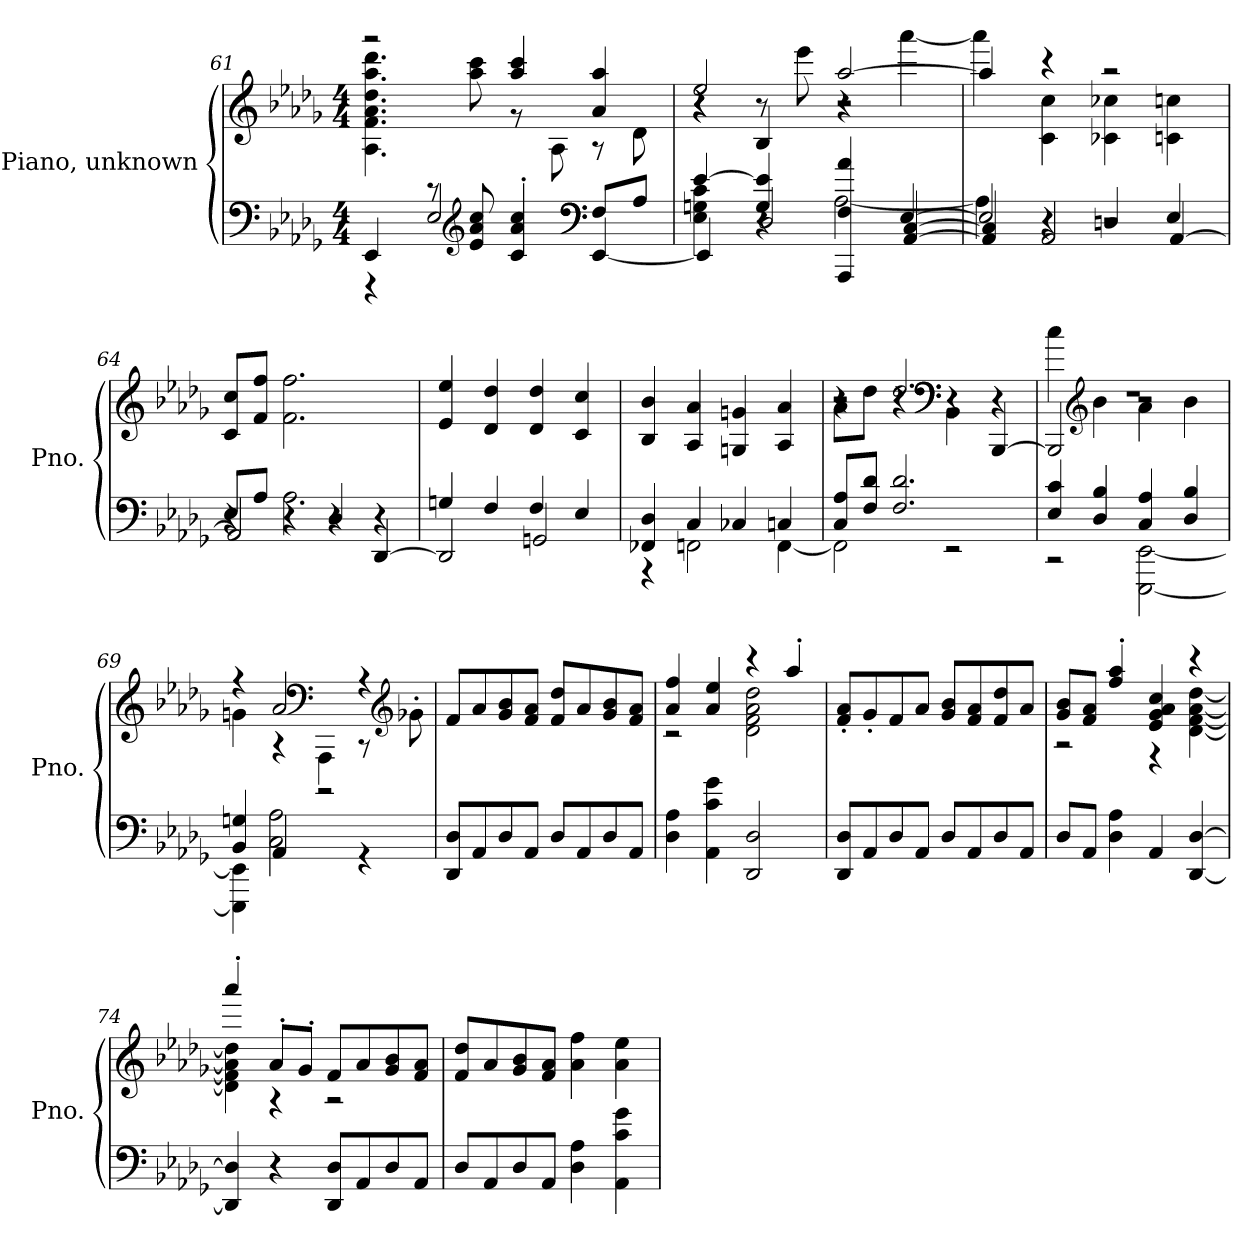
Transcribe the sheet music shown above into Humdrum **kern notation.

**kern	**kern
*part1	*part1
*staff2	*staff1
*I"Piano, unknown	*
*I'Pno.	*
!!LO:LB:g=z
*clefF4	*clefG2
*k[b-e-a-d-g-]	*k[b-e-a-d-g-]
*M4/4	*M4/4
=61	=61
*^	*^
4EE-/	4r	2r	4.A-\ 4.f\ 4.a-\ 4.dd-\ 4.aa-\ 4.ddd-\
8r	2E-/	.	.
*clefG2	*	*	*
8e-/ 8a-/ 8cc/	.	.	8aa-\ 8ccc\
4c/' 4a-/' 4cc/'	.	4aa-/ 4ccc/	8r
.	.	.	8A-\
*clefF4	*	*	*
8F/L	[4EE-/	4a-/ 4aa-/	8r
8A-/J	.	.	8d-\
=62	=62	=62	=62
*	*^	*	*^
[4e-/	4E-\ 4Gn\ 4c\	4EE-/]	2ee-/	4r	4r
4G/ 4e-/]	4r	2D-/	.	8r	4B-/
.	.	.	.	8eee-\	.
4AAA-/ 4F/ 4a-/	[2A-\	.	[2aa-/	4r	2r
[4E-/	.	[4AA-/ [4C/	.	[4aaa-\	.
*	*	*	*	*v	*v
=63	=63	=63	=63	=63
2E-/]	4A-\]	4AA-/] 4C/]	4aa-/]	4aaa-\]
.	4r	2AA-/	4r	4c\ 4cc\
4Dn/	2r	.	2r	4c-X\ 4cc-X\
4E-/	.	[4AA-/	.	4cn\ 4ccn\
*	*	*	*v	*v
=64	=64	=64	=64
8E-/L	4r	2AA-/]	8c/ 8cc/L
8A-/J	.	.	8f/ 8ff/J
4r	2.A-\	.	2.f\ 2.ff\
4D-/	.	4r	.
4r	.	[4DD-/	.
*	*v	*v	*
=65	=65	=65
4Gn/	2DD-/]	4e-/ 4ee-/
4F/	.	4d-/ 4dd-/
4F/	2GGn/	4d-/ 4dd-/
4E-/	.	4c/ 4cc/
!!LO:LB:g=z
=66	=66	=66
4FF-X/ 4D-/	4r	4B-/ 4b-/
4C/	2FFn\	4A-/ 4a-/
4C-X/	.	4Gn/ 4gn/
4Cn/	[4FF\	4A-/ 4a-/
=67	=67	=67
*	*	*^
*	*	*	*^
8C/ 8A-/L	2FF\]	4r	8a-\L	2r
8F/ 8d-/J	.	.	8dd-\J	.
2.F/ 2.d-/	.	2.dd-/	4r	.
*	*	*clefF4	*	*
.	2r	.	4BB-\	4r
.	.	.	4r	[4BBB-/
=68	=68	=68	=68	=68
4E-/ 4c/	2r	1r	4cc\	2BBB-/]
*	*	*clefG2	*	*
4D-/ 4B-/	.	.	4b-\	.
4C/ 4A-/	[2EEE-\ [2EE-\	.	4a-\	2r
4D-/ 4B-/	.	.	4b-\	.
*	*	*	*v	*v
=69	=69	=69	=69
4BB-/ 4Gn/	4EEE-\] 4EE-\]	4r	4gn\
4AA-/	2C\ 2A-\	2a-/	4r
*	*	*clefF4	*
2r	.	.	4AAA-\
.	4r	4r	8r
*	*	*clefG2	*
.	.	.	8g-X'\
*v	*v	*	*
*	*v	*v
=70	=70
8DD-/ 8D-/L	8f/L
8AA-/	8a-/
8D-/	8g-/ 8b-/
8AA-/J	8f/ 8a-/J
8D-/L	8f/ 8dd-/L
8AA-/	8a-/
8D-/	8g-/ 8b-/
8AA-/J	8f/ 8a-/J
!!LO:LB:g=z
=71	=71
*	*^
4D-\ 4A-\	4a-/ 4ff/	2r
4AA-\ 4c\ 4g-\	4a-/ 4ee-/	.
2DD-/ 2D-/	4r	2d-\ 2f\ 2a-\ 2dd-\
.	4aa-'/	.
*	*v	*v
=72	=72
8DD-/ 8D-/L	8f/' 8a-/'L
8AA-/	8g-'/
8D-/	8f/
8AA-/J	8a-/J
8D-/L	8g-/ 8b-/L
8AA-/	8f/ 8a-/
8D-/	8f/ 8dd-/
8AA-/J	8a-/J
=73	=73
*	*^
8D-/L	8g-/ 8b-/L	2r
8AA-/J	8f/ 8a-/J	.
4D-\ 4A-\	4ff/' 4aa-/'	.
4AA-/	4e-/ 4g-/ 4a-/ 4cc/	4r
[4DD-/ [4D-/	4r	[4d-\ [4f\ [4a-\ [4dd-\
=74	=74	=74
4DD-/] 4D-/]	4aaa-'/	4d-\] 4f\] 4a-\] 4dd-\]
4r	8a-'/L	4r
.	8g-'/J	.
8DD-/ 8D-/L	8f/L	2r
8AA-/	8a-/	.
8D-/	8g-/ 8b-/	.
8AA-/J	8f/ 8a-/J	.
*	*v	*v
=75	=75
8D-/L	8f/ 8dd-/L
8AA-/	8a-/
8D-/	8g-/ 8b-/
8AA-/J	8f/ 8a-/J
4D-\ 4A-\	4a-\ 4ff\
4AA-\ 4c\ 4g-\	4a-\ 4ee-\
=	=
*-	*-
